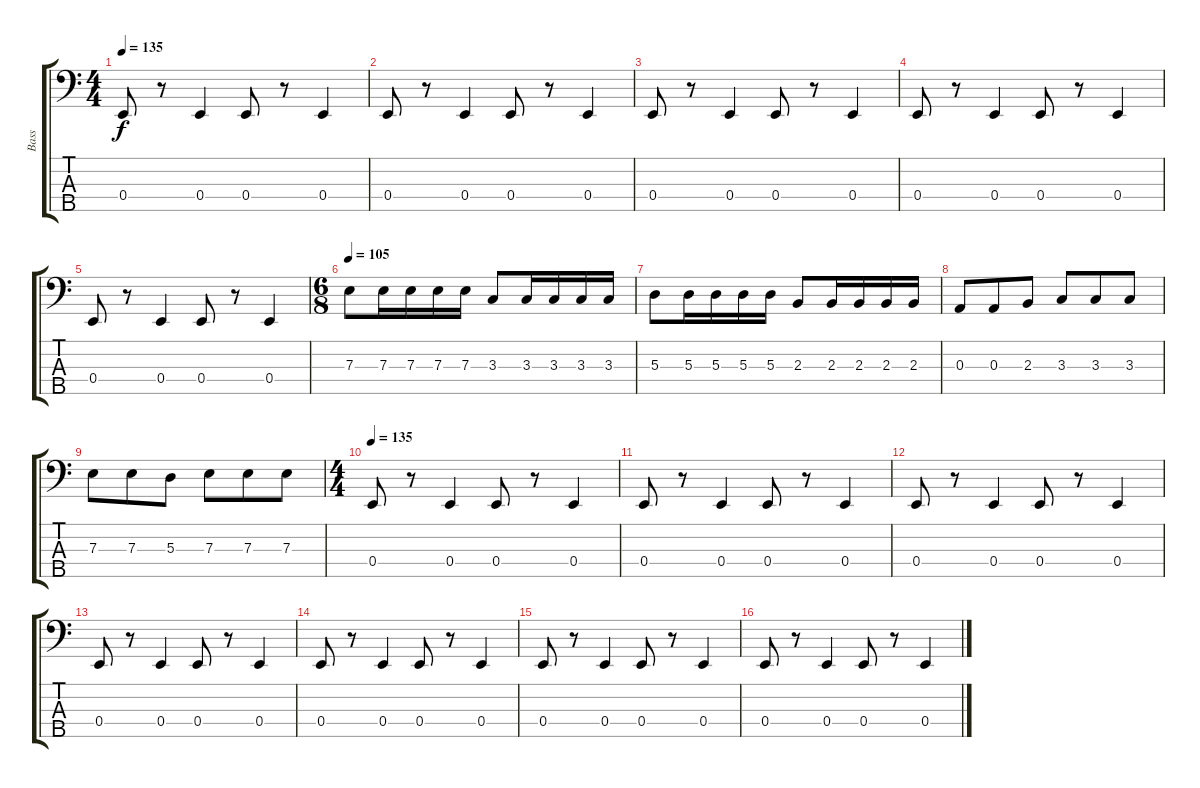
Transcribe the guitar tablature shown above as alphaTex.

\track ("Bass" "Bass") {instrument electricbassfinger}
\staff {score tabs}
\tuning (G2 D2 A1 E1 B0) {hide}
\ts (4 4)
\tempo 135
\clef f4
\ks c
0.4.8{dy f} r.8 0.4.4 0.4.8 r.8 0.4.4 |
0.4.8 r.8 0.4.4 0.4.8 r.8 0.4.4 |
0.4.8 r.8 0.4.4 0.4.8 r.8 0.4.4 |
0.4.8 r.8 0.4.4 0.4.8 r.8 0.4.4 |
0.4.8 r.8 0.4.4 0.4.8 r.8 0.4.4 |
\ts (6 8)
\tempo 105
7.3.8 7.3.16 7.3.16 7.3.16 7.3.16 3.3.8 3.3.16 3.3.16 3.3.16 3.3.16 |
5.3.8 5.3.16 5.3.16 5.3.16 5.3.16 2.3.8 2.3.16 2.3.16 2.3.16 2.3.16 |
0.3.8 0.3.8 2.3.8 3.3.8 3.3.8 3.3.8 |
7.3.8 7.3.8 5.3.8 7.3.8 7.3.8 7.3.8 |
\ts (4 4)
\tempo 135
0.4.8 r.8 0.4.4 0.4.8 r.8 0.4.4 |
0.4.8 r.8 0.4.4 0.4.8 r.8 0.4.4 |
0.4.8 r.8 0.4.4 0.4.8 r.8 0.4.4 |
0.4.8 r.8 0.4.4 0.4.8 r.8 0.4.4 |
0.4.8 r.8 0.4.4 0.4.8 r.8 0.4.4 |
0.4.8 r.8 0.4.4 0.4.8 r.8 0.4.4 |
0.4.8 r.8 0.4.4 0.4.8 r.8 0.4.4
